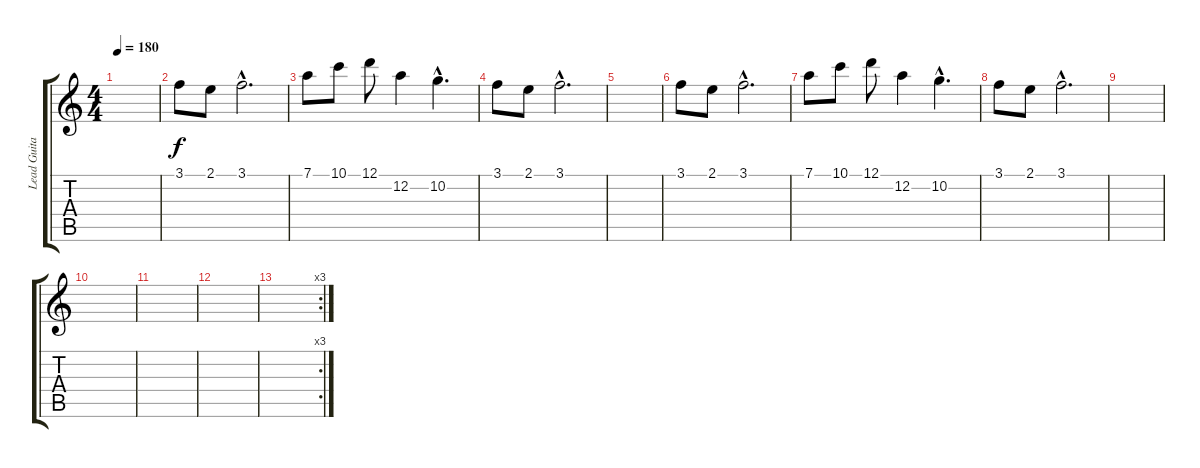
\track ("Lead Guitar I" "Lead Guita") {instrument overdrivenguitar}
\staff {score tabs}
\tuning (D4 A3 F3 C3 G2 D2) {hide}
\ts (4 4)
\tempo 180
\clef g2
\ks c
|
3.1.8 2.1.8 3.1{hac}.2{d} |
7.1.8 10.1.8 12.1.8 12.2.4 10.2{hac}.4{d} |
3.1.8 2.1.8 3.1{hac}.2{d} |
|
3.1.8 2.1.8 3.1{hac}.2{d} |
7.1.8 10.1.8 12.1.8 12.2.4 10.2{hac}.4{d} |
3.1.8 2.1.8 3.1{hac}.2{d} |
|
|
|
|
\rc 3
